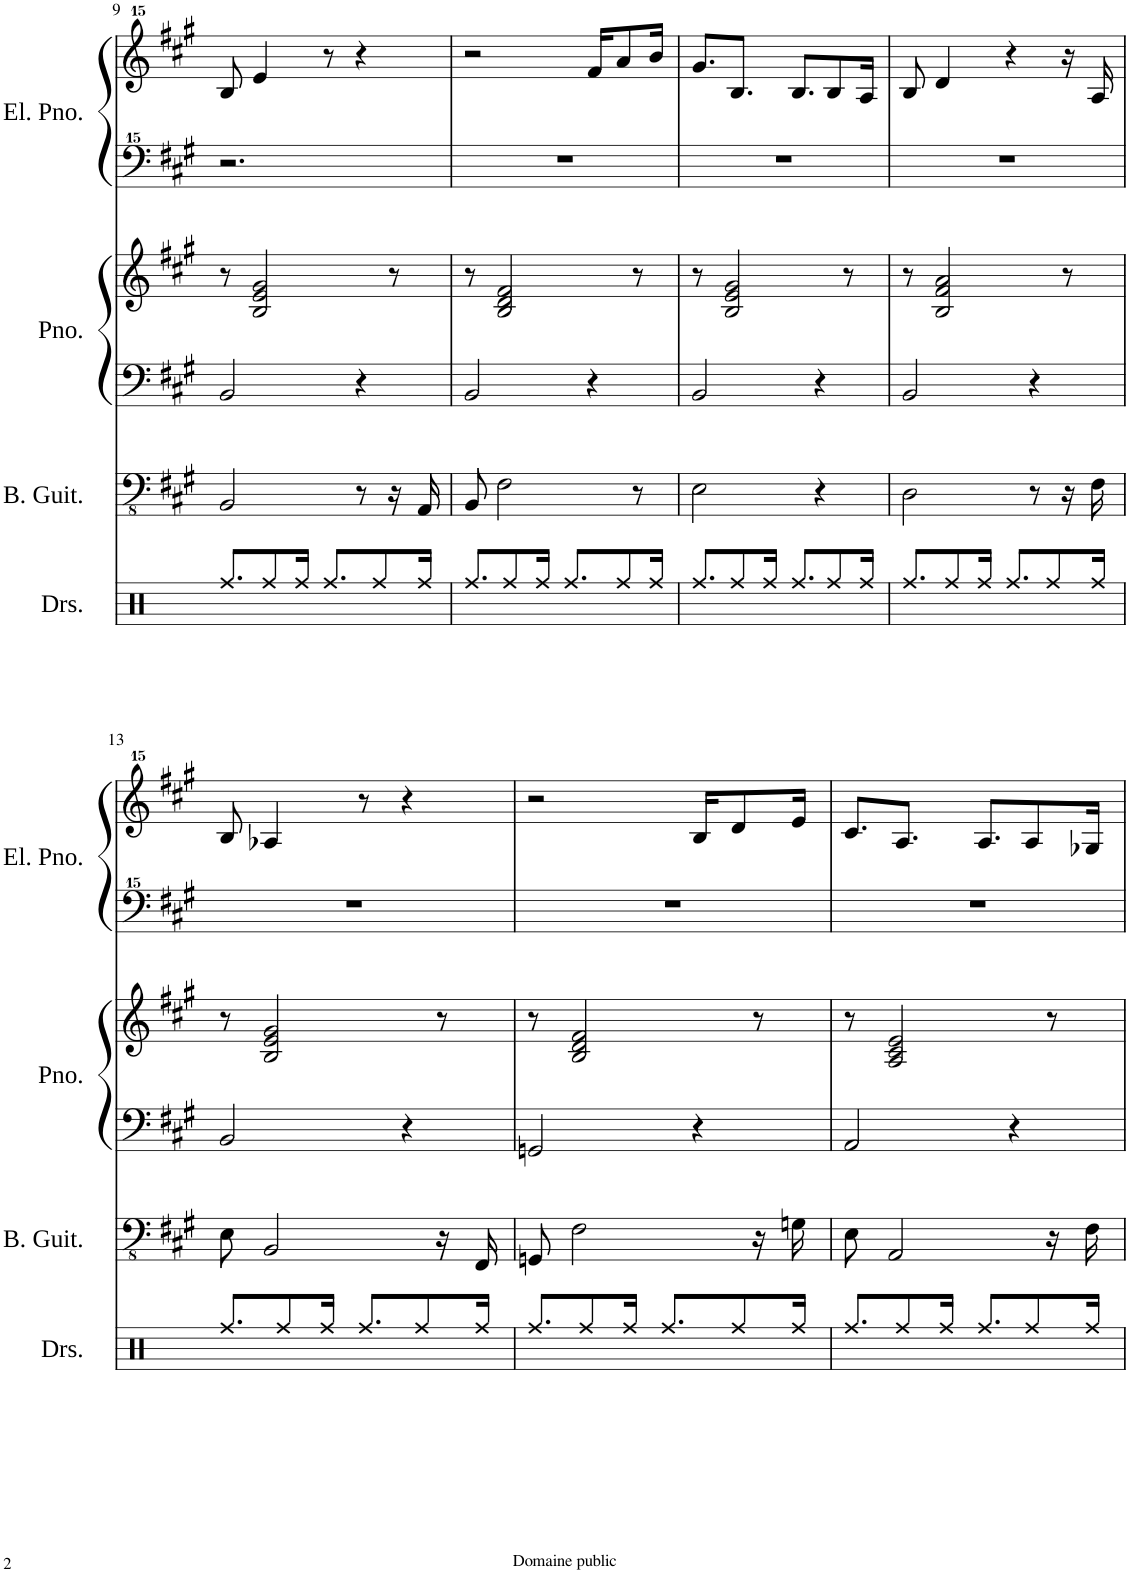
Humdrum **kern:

**kern	**kern	**kern	**kern	**kern	**kern
*part4	*part3	*part2	*part2	*part1	*part1
*staff6	*staff5	*staff4	*staff3	*staff2	*staff1
*I"Drumset	*I"Bass Guitar	*I"Piano	*	*I"Electric Piano	*
*I'Drs.	*I'B. Guit.	*I'Pno.	*	*I'El. Pno.	*
!!LO:PB:g=z
*clefX	*clefFv4	*clefF4	*clefG2	*clefF^^4	*clefG^^2
*	*	*	*	*Trd7c12	*Trd7c12
*k[]	*k[f#c#g#]	*k[f#c#g#]	*k[f#c#g#]	*k[f#c#g#]	*k[f#c#g#]
*M6/8	*M6/8	*M6/8	*M6/8	*M6/8	*M6/8
=9	=9	=9	=9	=9	=9
8.Rff/L	2BBB/	2BB/	8r	2.r	8bb/
.	.	.	2B/ 2e/ 2g#/	.	4eee/
8Rff/	.	.	.	.	.
16Rff/Jk	.	.	.	.	.
8.Rff/L	.	.	.	.	8r
.	8r	4r	.	.	4r
8Rff/	.	.	.	.	.
.	16r	.	8r	.	.
16Rff/Jk	16AAA/	.	.	.	.
=10	=10	=10	=10	=10	=10
8.Rff/L	8BBB/	2BB/	8r	2.r	2r
.	2FF#\	.	2B/ 2d/ 2f#/	.	.
8Rff/	.	.	.	.	.
16Rff/Jk	.	.	.	.	.
8.Rff/L	.	.	.	.	.
.	.	4r	.	.	16fff#/KL
8Rff/	.	.	.	.	8aaa/
.	8r	.	8r	.	.
16Rff/Jk	.	.	.	.	16bbb/Jk
=11	=11	=11	=11	=11	=11
8.Rff/L	2EE\	2BB/	8r	2.r	8.ggg#/L
.	.	.	2B/ 2e/ 2g#/	.	.
8Rff/	.	.	.	.	8.bb/J
16Rff/Jk	.	.	.	.	.
8.Rff/L	.	.	.	.	8.bb/L
.	4r	4r	.	.	.
8Rff/	.	.	.	.	8bb/
.	.	.	8r	.	.
16Rff/Jk	.	.	.	.	16aa/Jk
=12	=12	=12	=12	=12	=12
8.Rff/L	2DD\	2BB/	8r	2.r	8bb/
.	.	.	2B/ 2f#/ 2a/	.	4ddd/
8Rff/	.	.	.	.	.
16Rff/Jk	.	.	.	.	.
8.Rff/L	.	.	.	.	4r
.	8r	4r	.	.	.
8Rff/	.	.	.	.	.
.	16r	.	8r	.	16r
16Rff/Jk	16FF#\	.	.	.	16aa/
!!LO:LB:g=z
=13	=13	=13	=13	=13	=13
8.Rff/L	8EE\	2BB/	8r	2.r	8bb/
.	2BBB/	.	2B/ 2e/ 2g#/	.	4aa-X/
8Rff/	.	.	.	.	.
16Rff/Jk	.	.	.	.	.
8.Rff/L	.	.	.	.	8r
.	.	4r	.	.	4r
8Rff/	.	.	.	.	.
.	16r	.	8r	.	.
16Rff/Jk	16FFF#/	.	.	.	.
=14	=14	=14	=14	=14	=14
8.Rff/L	8GGGn/	2GGn/	8r	2.r	2r
.	2FF#\	.	2B/ 2d/ 2f#/	.	.
8Rff/	.	.	.	.	.
16Rff/Jk	.	.	.	.	.
8.Rff/L	.	.	.	.	.
.	.	4r	.	.	16bb/KL
8Rff/	.	.	.	.	8ddd/
.	16r	.	8r	.	.
16Rff/Jk	16GGn\	.	.	.	16eee/Jk
=15	=15	=15	=15	=15	=15
8.Rff/L	8EE\	2AA/	8r	2.r	8.ccc#/L
.	2AAA/	.	2A/ 2c#/ 2e/	.	.
8Rff/	.	.	.	.	8.aa/J
16Rff/Jk	.	.	.	.	.
8.Rff/L	.	.	.	.	8.aa/L
.	.	4r	.	.	.
8Rff/	.	.	.	.	8aa/
.	16r	.	8r	.	.
16Rff/Jk	16FF#\	.	.	.	16gg-X/Jk
=	=	=	=	=	=
*-	*-	*-	*-	*-	*-
